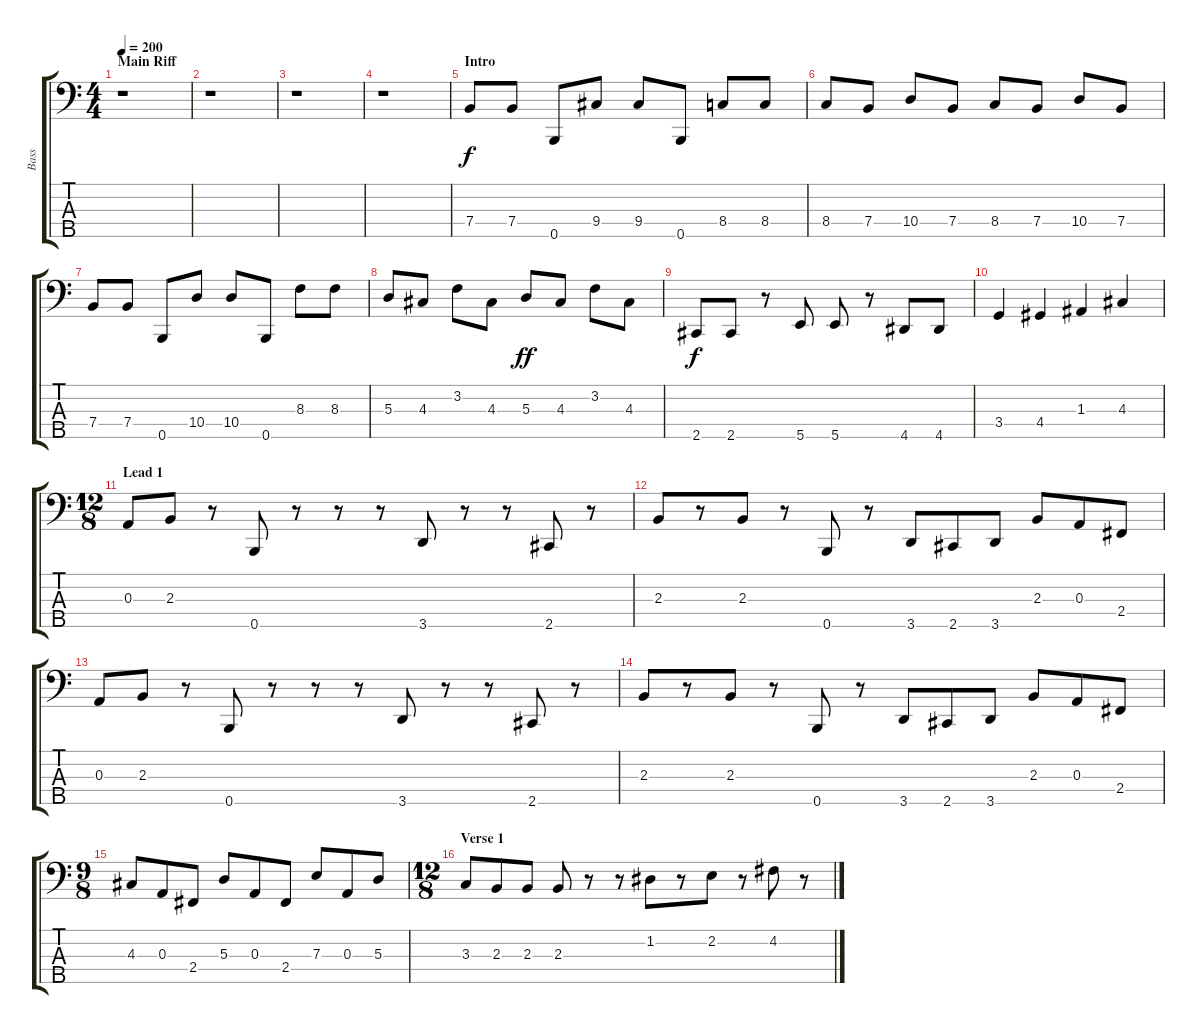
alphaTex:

\track ("Bass" "Bass") {instrument electricbasspick}
\staff {score tabs}
\tuning (G2 D2 A1 E1 B0) {hide}
\ts (4 4)
\section ("" "Main Riff")
\tempo 200
\clef f4
\ks c
r.1{dy f instrument electricbasspick} |
r.1 |
r.1 |
r.1 |
\section ("" "Intro")
7.4.8 7.4.8 0.5.8 9.4.8 9.4.8 0.5.8 8.4.8 8.4.8 |
8.4.8 7.4.8 10.4.8 7.4.8 8.4.8 7.4.8 10.4.8 7.4.8 |
7.4.8 7.4.8 0.5.8 10.4.8 10.4.8 0.5.8 8.3.8 8.3.8 |
5.3.8 4.3.8 3.2.8 4.3.8 5.3.8{dy ff} 4.3.8 3.2.8 4.3.8 |
2.5.8{dy f} 2.5.8 r.8 5.5.8 5.5.8 r.8 4.5.8 4.5.8 |
3.4.4 4.4.4 1.3.4 4.3.4 |
\ts (12 8)
\section ("" "Lead 1")
0.3.8 2.3.8 r.8 0.5.8 r.8 r.8 r.8 3.5.8 r.8 r.8 2.5.8 r.8 |
2.3.8 r.8 2.3.8 r.8 0.5.8 r.8 3.5.8 2.5.8 3.5.8 2.3.8 0.3.8 2.4.8 |
0.3.8 2.3.8 r.8 0.5.8 r.8 r.8 r.8 3.5.8 r.8 r.8 2.5.8 r.8 |
2.3.8 r.8 2.3.8 r.8 0.5.8 r.8 3.5.8 2.5.8 3.5.8 2.3.8 0.3.8 2.4.8 |
\ts (9 8)
4.3.8 0.3.8 2.4.8 5.3.8 0.3.8 2.4.8 7.3.8 0.3.8 5.3.8 |
\ts (12 8)
\section ("" "Verse 1")
3.3.8 2.3.8 2.3.8 2.3.8 r.8 r.8 1.2.8 r.8 2.2.8 r.8 4.2.8 r.8
